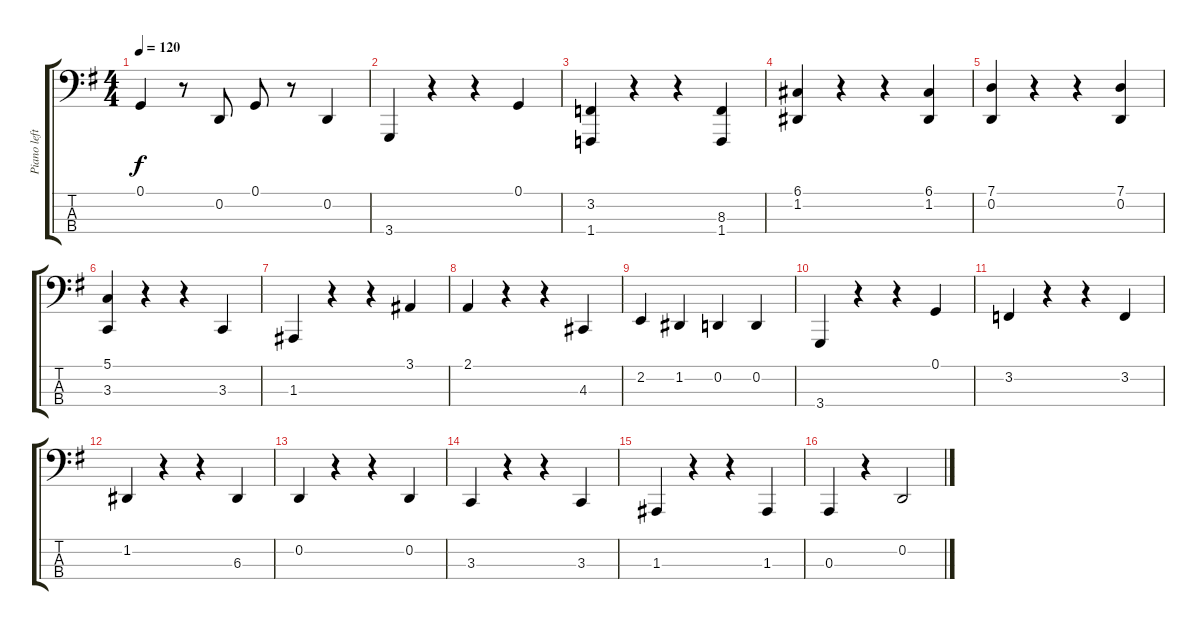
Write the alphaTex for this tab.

\track ("Piano left" "Piano left") {instrument acousticgrandpiano}
\staff {score tabs}
\tuning (G2 D2 A1 E1) {hide}
\ts (4 4)
\tempo 120
\clef f4
\ks g
0.1.4{dy f} r.8 0.2.8 0.1.8 r.8 0.2.4 |
3.4.4 r.4 r.4 0.1.4 |
(3.2 1.4).4 r.4 r.4 (8.3 1.4).4 |
(6.1 1.2).4 r.4 r.4 (6.1 1.2).4 |
(7.1 0.2).4 r.4 r.4 (7.1 0.2).4 |
(5.1 3.3).4 r.4 r.4 3.3.4 |
1.3.4 r.4 r.4 3.1.4 |
2.1.4 r.4 r.4 4.3.4 |
2.2.4 1.2.4 0.2.4 0.2.4 |
3.4.4 r.4 r.4 0.1.4 |
3.2.4 r.4 r.4 3.2.4 |
1.2.4 r.4 r.4 6.3.4 |
0.2.4 r.4 r.4 0.2.4 |
3.3.4 r.4 r.4 3.3.4 |
1.3.4 r.4 r.4 1.3.4 |
0.3.4 r.4 0.2.2
